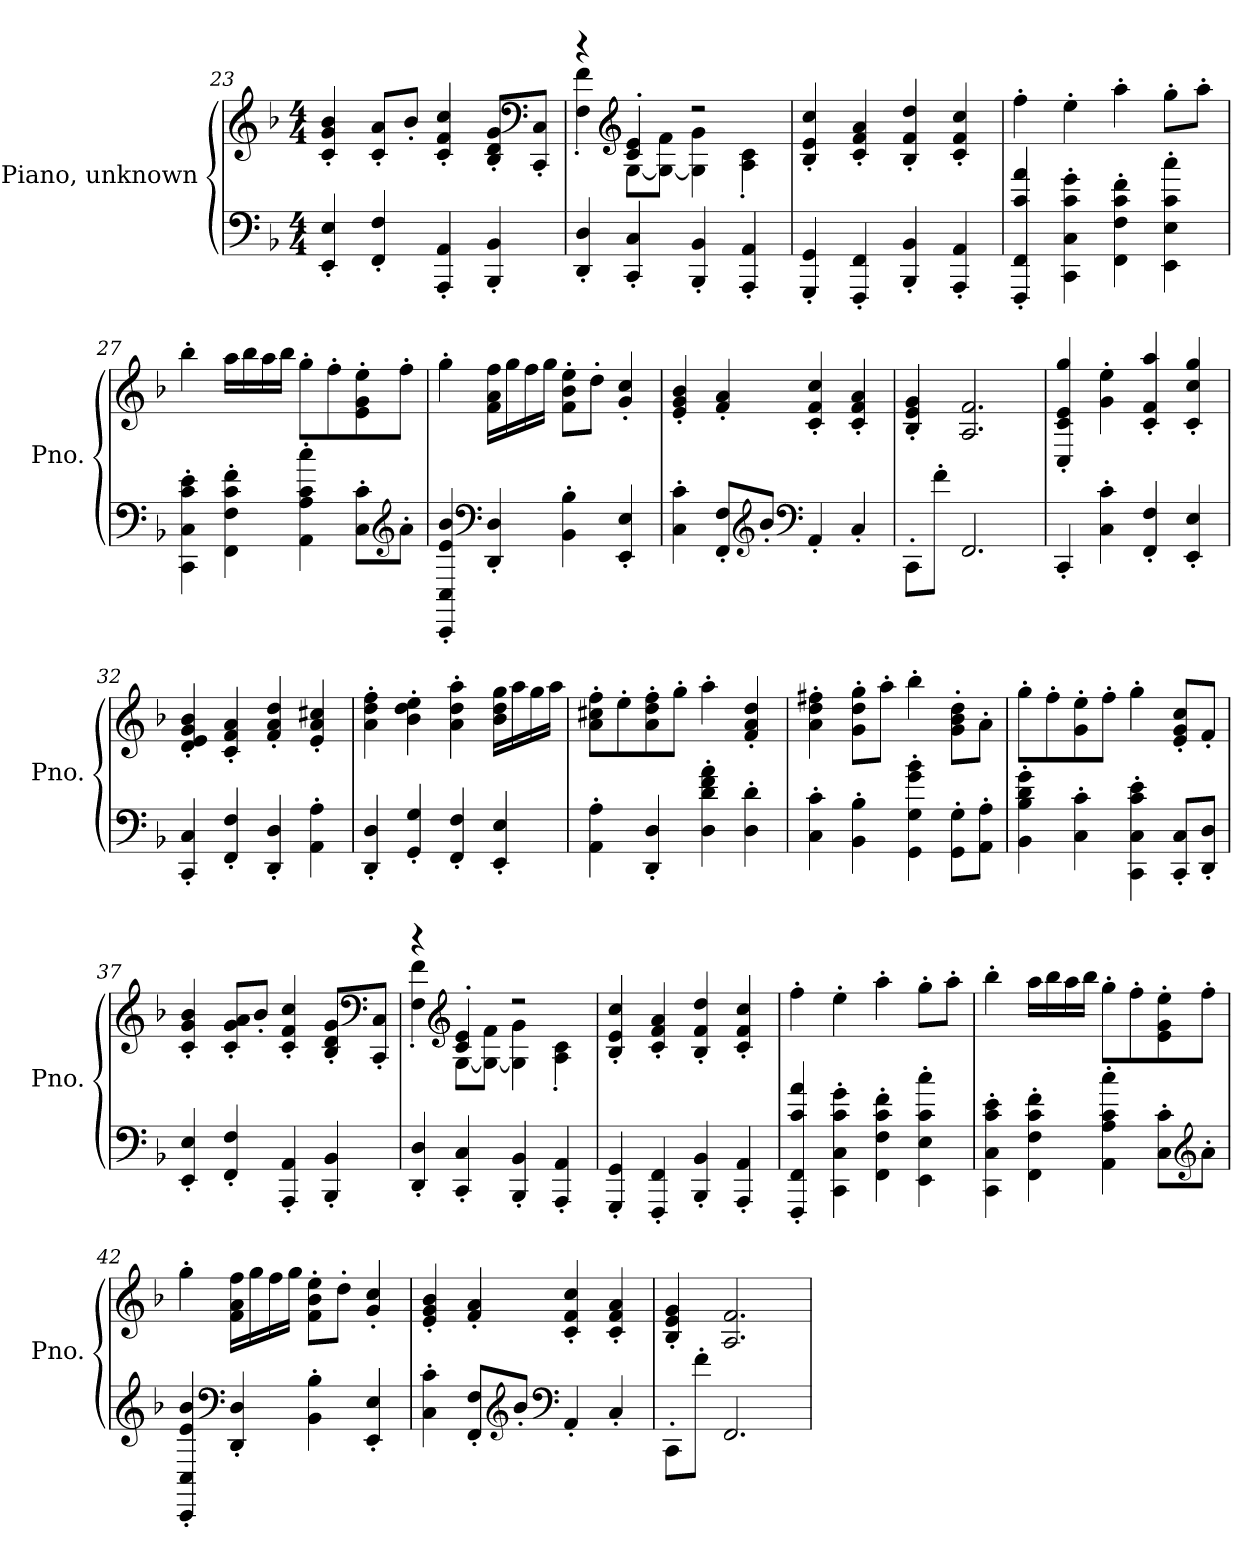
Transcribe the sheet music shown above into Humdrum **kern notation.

**kern	**kern
*part1	*part1
*staff2	*staff1
*I"Piano, unknown	*
*I'Pno.	*
*clefF4	*clefG2
*k[b-]	*k[b-]
*M4/4	*M4/4
=23	=23
4EE/' 4E/'	4c/' 4g/' 4b-/'
4FF/' 4F/'	8c/' 8a/'L
.	8b-'/J
4AAA/' 4AA/'	4c/' 4f/' 4cc/'
4BBB-/' 4BB-/'	8B-/' 8d/' 8g/'L
*	*clefF4
.	8CC/' 8C/'J
!!LO:LB:g=z
=24	=24
*	*^
4DD/' 4D/'	4r	4F\' 4f\'
*	*clefG2	*
4CC/' 4C/'	4c/' 4e/'	[8G\L
.	.	8G\_ 8f\J
4BBB-/' 4BB-/'	2r	4G\] 4g\
4AAA/' 4AA/'	.	4A\' 4c\'
*	*v	*v
=25	=25
4GGG/' 4GG/'	4B-/' 4e/' 4cc/'
4FFF/' 4FF/'	4c/' 4f/' 4a/'
4BBB-/' 4BB-/'	4B-/' 4f/' 4dd/'
4AAA/' 4AA/'	4c/' 4f/' 4cc/'
=26	=26
4FFF/' 4FF/' 4c/' 4a/'	4ff'\
4CC\' 4C\' 4c\' 4g\'	4ee'\
4FF\' 4F\' 4c\' 4f\'	4aa'\
4EE\' 4E\' 4c\' 4cc\'	8gg'\L
.	8aa'\J
=27	=27
4CC\' 4C\' 4c\' 4e\'	4bb-'\
4FF\' 4F\' 4c\' 4f\'	16aa\LL
.	16bb-\
.	16aa\
.	16bb-\JJ
4AA\' 4A\' 4c\' 4cc\'	8gg'\L
.	8ff'\
8C\' 8c\'L	8e\' 8g\' 8ee\'
*clefG2	*
8a'\J	8ff'\J
!!LO:LB:g=z
=28	=28
4CC/' 4C/' 4e/' 4b-/'	4gg'\
*clefF4	*
4DD/' 4D/'	16f\ 16a\ 16ff\LL
.	16gg\
.	16ff\
.	16gg\JJ
4BB-\' 4B-\'	8f\' 8b-\' 8ee\'L
.	8dd'\J
4EE/' 4E/'	4g/' 4cc/'
=29	=29
4C\' 4c\'	4e/' 4g/' 4b-/'
8FF/' 8F/'L	4f/' 4a/'
*clefG2	*
8b-'/J	.
*clefF4	*
4AA'/	4c/' 4f/' 4cc/'
4C'/	4c/' 4f/' 4a/'
=30	=30
8CC'\L	4B-/' 4e/' 4g/'
8f'\J	.
2.FF/	2.A/ 2.f/
=31	=31
4CC'/	4C/' 4c/' 4e/' 4gg/'
4C\' 4c\'	4g\' 4ee\'
4FF/' 4F/'	4c/' 4f/' 4aa/'
4EE/' 4E/'	4c/' 4cc/' 4gg/'
=32	=32
4CC/' 4C/'	4d/' 4e/' 4g/' 4b-/'
4FF/' 4F/'	4c/' 4f/' 4a/'
4DD/' 4D/'	4f/' 4a/' 4dd/'
4AA\' 4A\'	4e/' 4a/' 4cc#X/'
=33	=33
4DD/' 4D/'	4a\' 4dd\' 4ff\'
4GG/' 4G/'	4b-\' 4dd\' 4ee\'
4FF/' 4F/'	4a\' 4dd\' 4aa\'
4EE/' 4E/'	16b-\ 16dd\ 16gg\LL
.	16aa\
.	16gg\
.	16aa\JJ
!!LO:PB:g=z
=34	=34
4AA\' 4A\'	8a\' 8cc#X\' 8ff\'L
.	8ee'\
4DD/' 4D/'	8a\' 8dd\' 8ff\'
.	8gg'\J
4D\' 4d\' 4f\' 4a\'	4aa'\
4D\' 4d\'	4f/' 4a/' 4dd/'
=35	=35
4C\' 4c\'	4a\' 4dd\' 4ff#X\'
4BB-\' 4B-\'	8g\' 8dd\' 8gg\'L
.	8aa'\J
4GG\' 4G\' 4g\' 4b-\'	4bb-'\
8GG\' 8G\'L	8g\' 8b-\' 8dd\'L
8AA\' 8A\'J	8a'\J
=36	=36
4BB-\' 4B-\' 4d\' 4g\'	8gg'\L
.	8ff'\
4C\' 4c\'	8g\' 8ee\'
.	8ff'\J
4CC\' 4C\' 4c\' 4e\'	4gg'\
8CC/' 8C/'L	8e/' 8g/' 8cc/'L
8DD/' 8D/'J	8f'/J
=37	=37
4EE/' 4E/'	4c/' 4g/' 4b-/'
4FF/' 4F/'	8c/' 8g/' 8a/'L
.	8b-'/J
4AAA/' 4AA/'	4c/' 4f/' 4cc/'
4BBB-/' 4BB-/'	8B-/' 8d/' 8g/'L
*	*clefF4
.	8CC/' 8C/'J
=38	=38
*	*^
4DD/' 4D/'	4r	4F\' 4f\'
*	*clefG2	*
4CC/' 4C/'	4c/' 4e/'	[8G\L
.	.	8G\_ 8f\J
4BBB-/' 4BB-/'	2r	4G\] 4g\
4AAA/' 4AA/'	.	4A\' 4c\'
*	*v	*v
!!LO:LB:g=z
=39	=39
4GGG/' 4GG/'	4B-/' 4e/' 4cc/'
4FFF/' 4FF/'	4c/' 4f/' 4a/'
4BBB-/' 4BB-/'	4B-/' 4f/' 4dd/'
4AAA/' 4AA/'	4c/' 4f/' 4cc/'
=40	=40
4FFF/' 4FF/' 4c/' 4a/'	4ff'\
4CC\' 4C\' 4c\' 4g\'	4ee'\
4FF\' 4F\' 4c\' 4f\'	4aa'\
4EE\' 4E\' 4c\' 4cc\'	8gg'\L
.	8aa'\J
=41	=41
4CC\' 4C\' 4c\' 4e\'	4bb-'\
4FF\' 4F\' 4c\' 4f\'	16aa\LL
.	16bb-\
.	16aa\
.	16bb-\JJ
4AA\' 4A\' 4c\' 4cc\'	8gg'\L
.	8ff'\
8C\' 8c\'L	8e\' 8g\' 8ee\'
*clefG2	*
8a'\J	8ff'\J
=42	=42
4CC/' 4C/' 4e/' 4b-/'	4gg'\
*clefF4	*
4DD/' 4D/'	16f\ 16a\ 16ff\LL
.	16gg\
.	16ff\
.	16gg\JJ
4BB-\' 4B-\'	8f\' 8b-\' 8ee\'L
.	8dd'\J
4EE/' 4E/'	4g/' 4cc/'
!!LO:LB:g=z
=43	=43
4C\' 4c\'	4e/' 4g/' 4b-/'
8FF/' 8F/'L	4f/' 4a/'
*clefG2	*
8b-'/J	.
*clefF4	*
4AA'/	4c/' 4f/' 4cc/'
4C'/	4c/' 4f/' 4a/'
=44	=44
8CC'\L	4B-/' 4e/' 4g/'
8f'\J	.
2.FF/	2.A/ 2.f/
=	=
*-	*-
